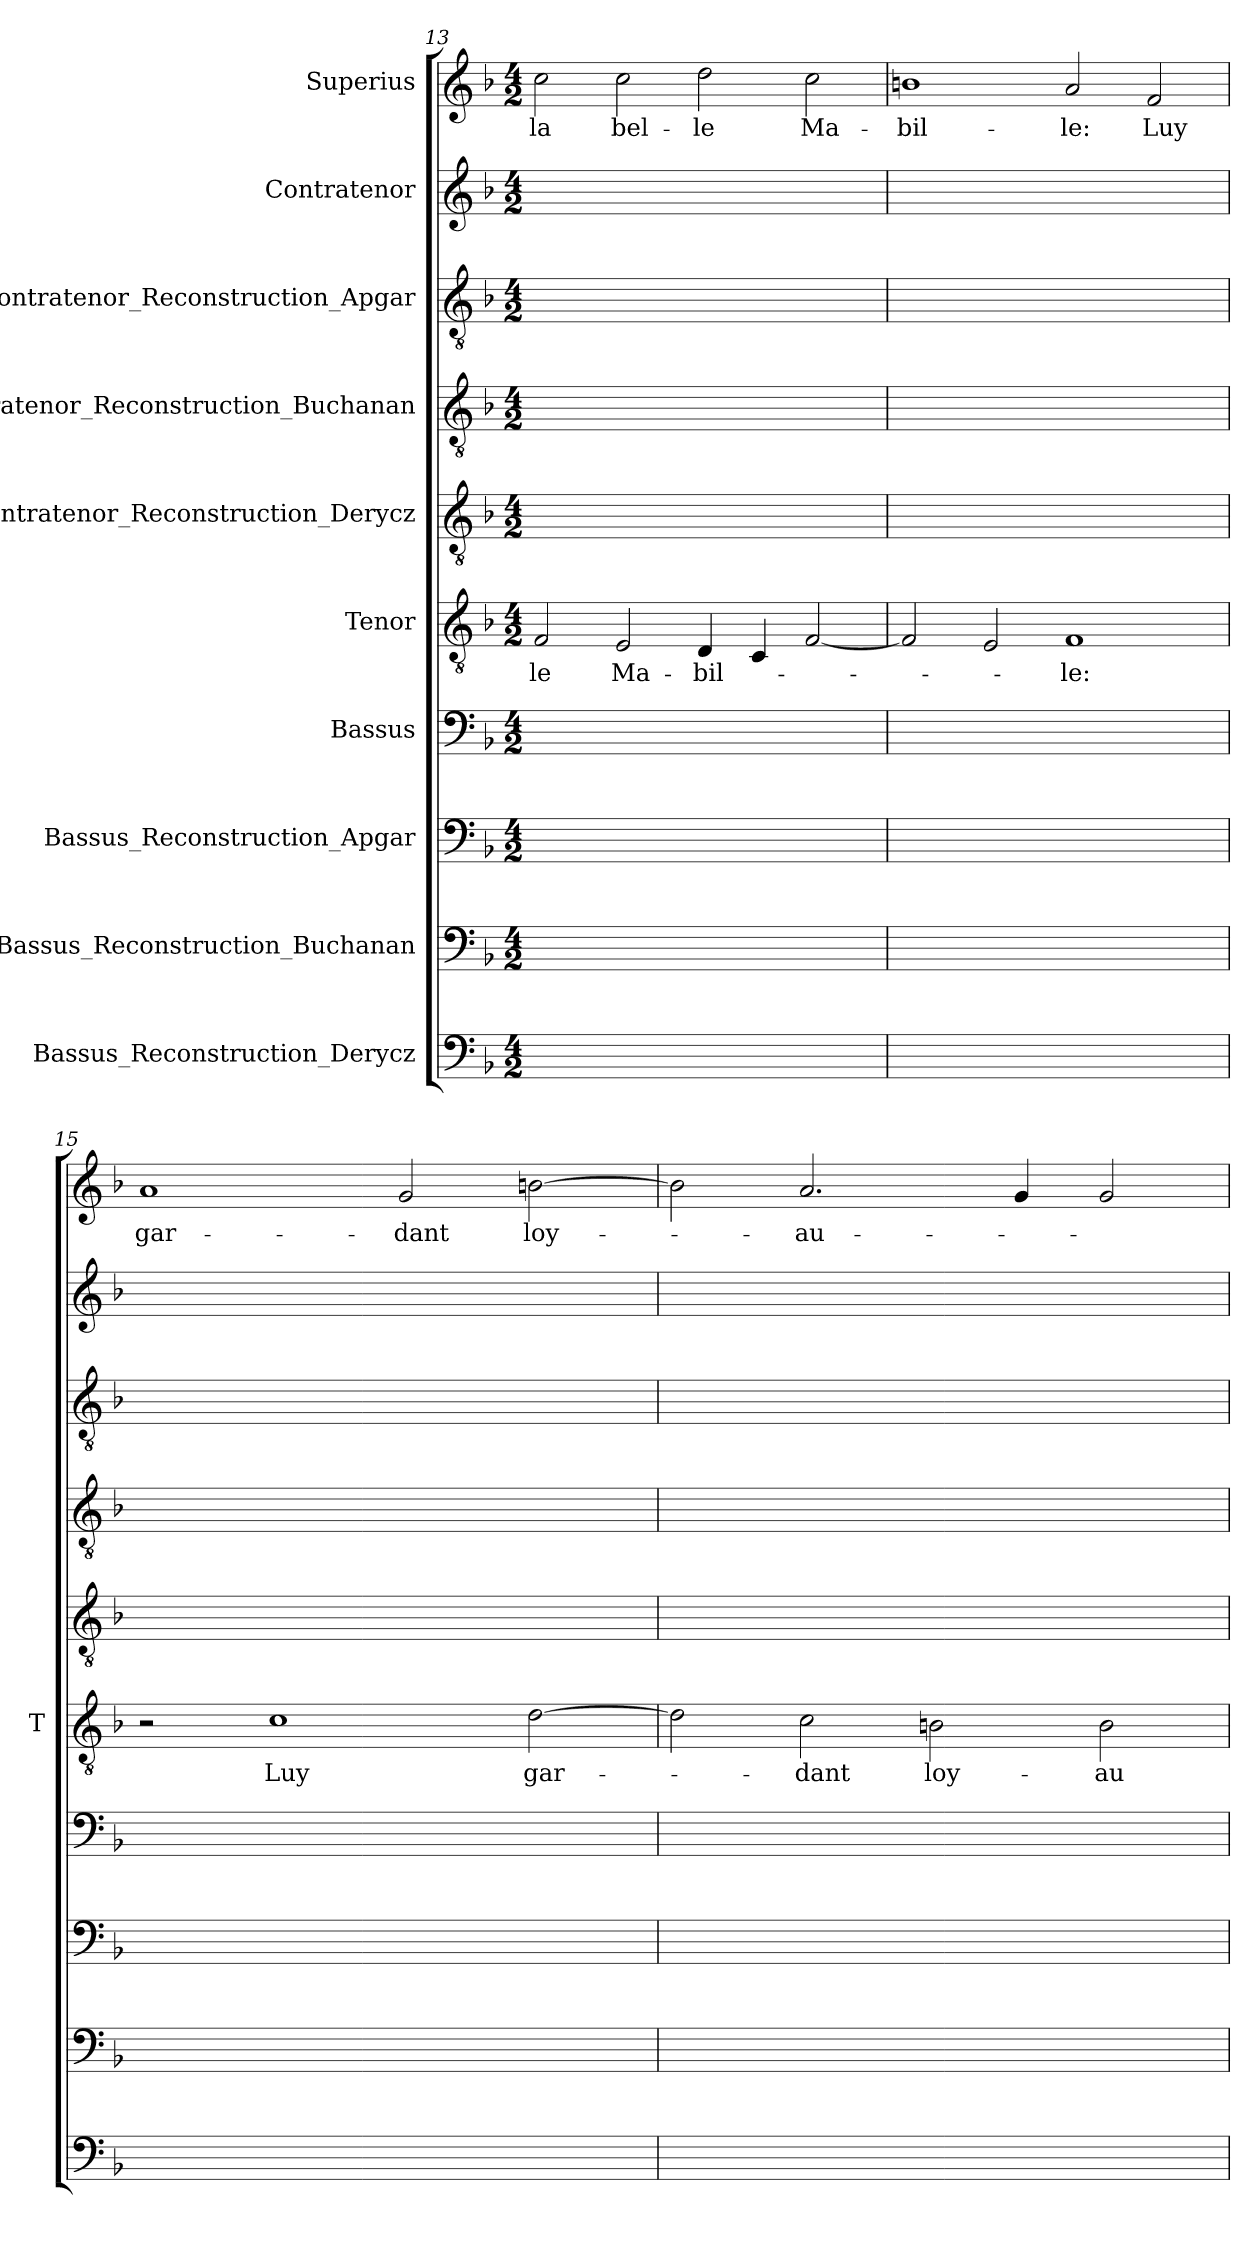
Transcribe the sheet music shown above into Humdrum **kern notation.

**kern	**kern	**kern	**kern	**kern	**text	**kern	**kern	**kern	**kern	**kern	**text
*part10	*part9	*part8	*part7	*part6	*part6	*part5	*part4	*part3	*part2	*part1	*part1
*staff10	*staff9	*staff8	*staff7	*staff6	*staff6	*staff5	*staff4	*staff3	*staff2	*staff1	*staff1
*I"Bassus_Reconstruction_Derycz	*I"Bassus_Reconstruction_Buchanan	*I"Bassus_Reconstruction_Apgar	*I"Bassus	*I"Tenor	*	*I"Contratenor_Reconstruction_Derycz	*I"Contratenor_Reconstruction_Buchanan	*I"Contratenor_Reconstruction_Apgar	*I"Contratenor	*I"Superius	*
*	*	*	*	*I'T	*	*	*	*	*	*	*
*clefF4	*clefF4	*clefF4	*clefF4	*clefGv2	*	*clefGv2	*clefGv2	*clefGv2	*clefG2	*clefG2	*
*k[b-]	*k[b-]	*k[b-]	*k[b-]	*k[b-]	*	*k[b-]	*k[b-]	*k[b-]	*k[b-]	*k[b-]	*
*M4/2	*M4/2	*M4/2	*M4/2	*M4/2	*	*M4/2	*M4/2	*M4/2	*M4/2	*M4/2	*
=13	=13	=13	=13	=13	=13	=13	=13	=13	=13	=13	=13
0ryy	0ryy	0ryy	0ryy	2F	-le	0ryy	0ryy	0ryy	0ryy	2cc	-la
.	.	.	.	2E	Ma-	.	.	.	.	2cc	bel-
.	.	.	.	4D	bil-	.	.	.	.	2dd	-le
.	.	.	.	4C	.	.	.	.	.	.	.
.	.	.	.	[2F	.	.	.	.	.	2cc	Ma-
=14	=14	=14	=14	=14	=14	=14	=14	=14	=14	=14	=14
0ryy	0ryy	0ryy	0ryy	2F]	.	0ryy	0ryy	0ryy	0ryy	1bn	bil-
.	.	.	.	2E	.	.	.	.	.	.	.
.	.	.	.	1F	-le:	.	.	.	.	2a	-le:
.	.	.	.	.	.	.	.	.	.	2f	-Luy
=15	=15	=15	=15	=15	=15	=15	=15	=15	=15	=15	=15
0ryy	0ryy	0ryy	0ryy	2r	.	0ryy	0ryy	0ryy	0ryy	1a	gar-
.	.	.	.	1c	-Luy	.	.	.	.	.	.
.	.	.	.	.	.	.	.	.	.	2g	-dant
.	.	.	.	[2d	gar-	.	.	.	.	[2bn	loy-
=16	=16	=16	=16	=16	=16	=16	=16	=16	=16	=16	=16
0ryy	0ryy	0ryy	0ryy	2d]	.	0ryy	0ryy	0ryy	0ryy	2b]	.
.	.	.	.	2c	-dant	.	.	.	.	2.a	au-
.	.	.	.	2Bn	loy-	.	.	.	.	.	.
.	.	.	.	.	.	.	.	.	.	4g	.
.	.	.	.	2B	au-	.	.	.	.	2g	.
=	=	=	=	=	=	=	=	=	=	=	=
*-	*-	*-	*-	*-	*-	*-	*-	*-	*-	*-	*-
